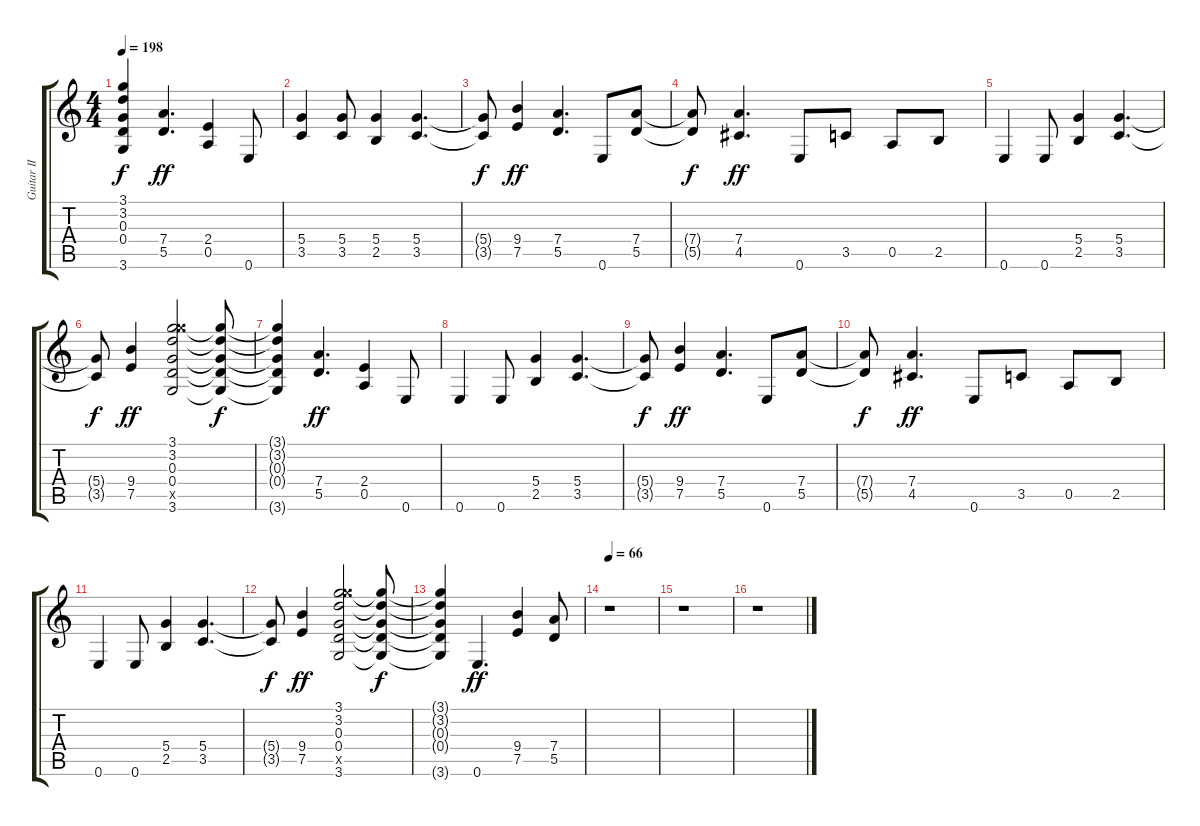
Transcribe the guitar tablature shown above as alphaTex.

\track ("Guitar II" "Guitar II") {instrument overdrivenguitar}
\staff {score tabs}
\tuning (E4 B3 G3 D3 A2 E2) {hide}
\ts (4 4)
\tempo 198
\clef g2
\ks c
(3.1{t} 3.2{t} 0.3{t} 0.4{t} 3.6{t}).4{dy f} (7.4 5.5).4{d dy ff} (2.4 0.5).4 0.6.8 |
(5.4 3.5).4 (5.4 3.5).8 (5.4 2.5).4 (5.4 3.5).4{d} |
(5.4{t} 3.5{t}).8{dy f} (9.4 7.5).4{dy ff} (7.4 5.5).4{d} 0.6.8 (7.4 5.5).8 |
(7.4{t} 5.5{t}).8{dy f} (7.4 4.5).4{d dy ff} 0.6.8 3.5.8 0.5.8 2.5.8 |
0.6.4 0.6.8 (5.4 2.5).4 (5.4 3.5).4{d} |
(5.4{t} 3.5{t}).8{dy f} (9.4 7.5).4{dy ff} (3.1 3.2 0.3 0.4 22.5{x} 3.6).2 (3.1{t} 3.2{t} 0.3{t} 0.4{t} 3.6{t}).8{dy f} |
(3.1{t} 3.2{t} 0.3{t} 0.4{t} 3.6{t}).4 (7.4 5.5).4{d dy ff} (2.4 0.5).4 0.6.8 |
0.6.4 0.6.8 (5.4 2.5).4 (5.4 3.5).4{d} |
(5.4{t} 3.5{t}).8{dy f} (9.4 7.5).4{dy ff} (7.4 5.5).4{d} 0.6.8 (7.4 5.5).8 |
(7.4{t} 5.5{t}).8{dy f} (7.4 4.5).4{d dy ff} 0.6.8 3.5.8 0.5.8 2.5.8 |
0.6.4 0.6.8 (5.4 2.5).4 (5.4 3.5).4{d} |
(5.4{t} 3.5{t}).8{dy f} (9.4 7.5).4{dy ff} (3.1 3.2 0.3 0.4 22.5{x} 3.6).2 (3.1{t} 3.2{t} 0.3{t} 0.4{t} 3.6{t}).8{dy f} |
(3.1{t} 3.2{t} 0.3{t} 0.4{t} 3.6{t}).4 0.6.4{d dy ff} (9.4 7.5).4 (7.4 5.5).8 |
\tempo 66
r.1 |
r.1 |
r.1
